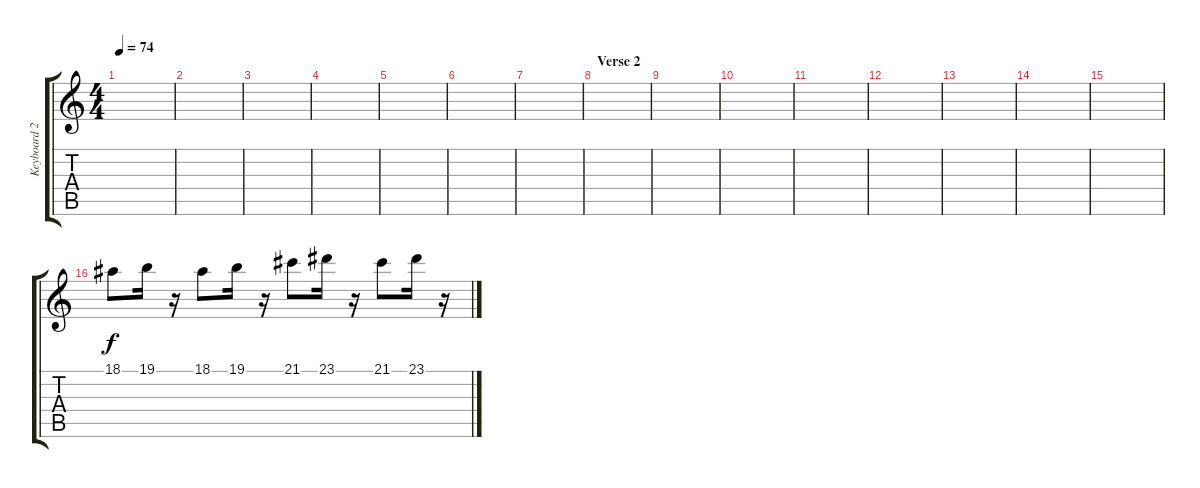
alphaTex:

\track ("Keyboard 2 - little leads" "Keyboard 2") {instrument synthbrass2}
\staff {score tabs}
\tuning (E4 B3 G3 D3 A2 E2) {hide}
\ts (4 4)
\tempo 74
\clef g2
\ks c
|
|
|
|
|
|
|
\section ("" "Verse 2")
|
|
|
|
|
|
|
|
18.1.8 19.1.16 r.16 18.1.8 19.1.16 r.16 21.1.8 23.1.16 r.16 21.1.8 23.1.16 r.16
